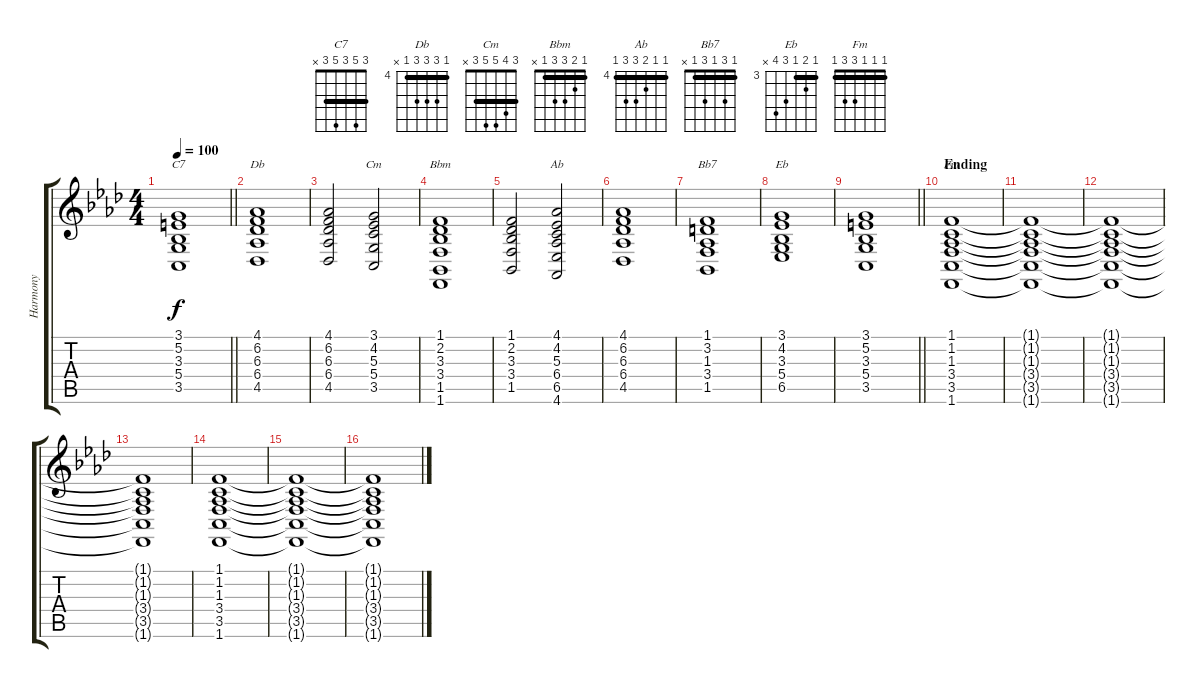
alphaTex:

\track ("Harmony" "Harmony") {instrument stringensemble1}
\staff {score tabs}
\tuning (E4 B3 G3 D3 A2 E2) {hide}
\chord ("C7" 3 5 3 5 3 x) {barre 3}
\chord ("Db" 4 6 6 6 4 x) {firstfret 4 barre 4}
\chord ("Cm" 3 4 5 5 3 x) {barre 3}
\chord ("Bbm" 1 2 3 3 1 x) {barre 1}
\chord ("Ab" 4 4 5 6 6 4) {firstfret 4 barre 4}
\chord ("Bb7" 1 3 1 3 1 x) {barre 1}
\chord ("Eb" 3 4 3 5 6 x) {firstfret 3 barre 3}
\chord ("Fm" 1 1 1 3 3 1) {barre 1}
\ts (4 4)
\tempo 100
\clef g2
\barLineRight lightlight
\ks ab
(3.1 5.2 3.3 5.4 3.5).1{ch "C7" dy f} |
(4.1 6.2 6.3 6.4 4.5).1{ch "Db"} |
(4.1 6.2 6.3 6.4 4.5).2 (3.1 4.2 5.3 5.4 3.5).2{ch "Cm"} |
(1.1 2.2 3.3 3.4 1.5 1.6).1{ch "Bbm"} |
(1.1 2.2 3.3 3.4 1.5).2 (4.1 4.2 5.3 6.4 6.5 4.6).2{ch "Ab"} |
(4.1 6.2 6.3 6.4 4.5).1 |
(1.1 3.2 1.3 3.4 1.5).1{ch "Bb7"} |
(3.1 4.2 3.3 5.4 6.5).1{ch "Eb"} |
\barLineRight lightlight
(3.1 5.2 3.3 5.4 3.5).1 |
\section ("" "Ending")
(1.1 1.2 1.3 3.4 3.5 1.6).1{ch "Fm"} |
(1.1{t} 1.2{t} 1.3{t} 3.4{t} 3.5{t} 1.6{t}).1 |
(1.1{t} 1.2{t} 1.3{t} 3.4{t} 3.5{t} 1.6{t}).1 |
(1.1{t} 1.2{t} 1.3{t} 3.4{t} 3.5{t} 1.6{t}).1 |
(1.1 1.2 1.3 3.4 3.5 1.6).1 |
(1.1{t} 1.2{t} 1.3{t} 3.4{t} 3.5{t} 1.6{t}).1 |
(1.1{t} 1.2{t} 1.3{t} 3.4{t} 3.5{t} 1.6{t}).1
